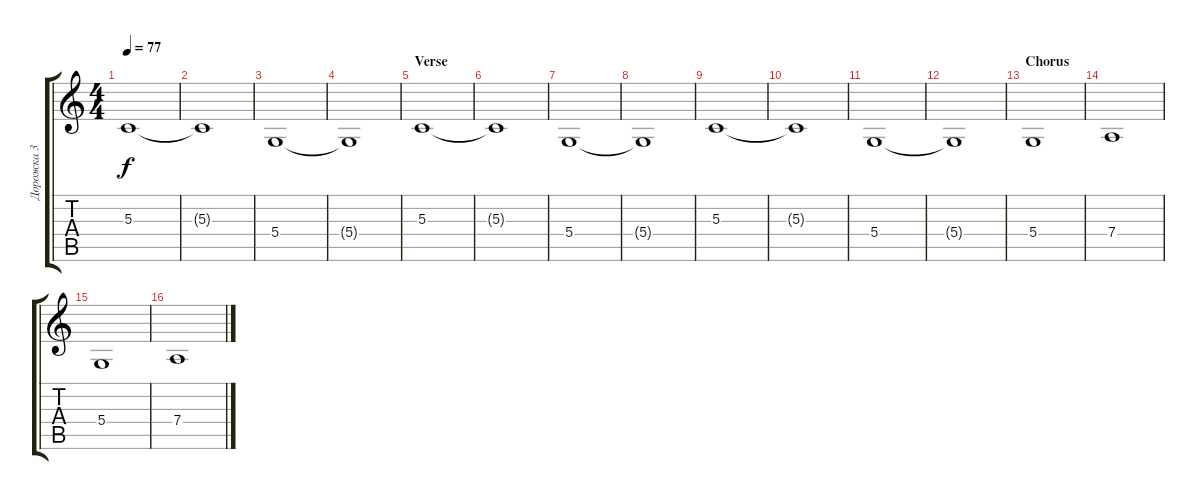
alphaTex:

\track ("Дорожка 3" "Дорожка 3") {instrument drawbarorgan}
\staff {score tabs}
\tuning (E4 B3 G3 D3 A2 E2) {hide}
\ts (4 4)
\tempo 77
\clef g2
\ks c
5.3.1{dy f} |
5.3{t}.1 |
5.4.1 |
5.4{t}.1 |
\section ("" "Verse")
5.3.1 |
5.3{t}.1 |
5.4.1 |
5.4{t}.1 |
5.3.1 |
5.3{t}.1 |
5.4.1 |
5.4{t}.1 |
\section ("" "Chorus")
5.4.1 |
7.4.1 |
5.4.1 |
7.4.1
